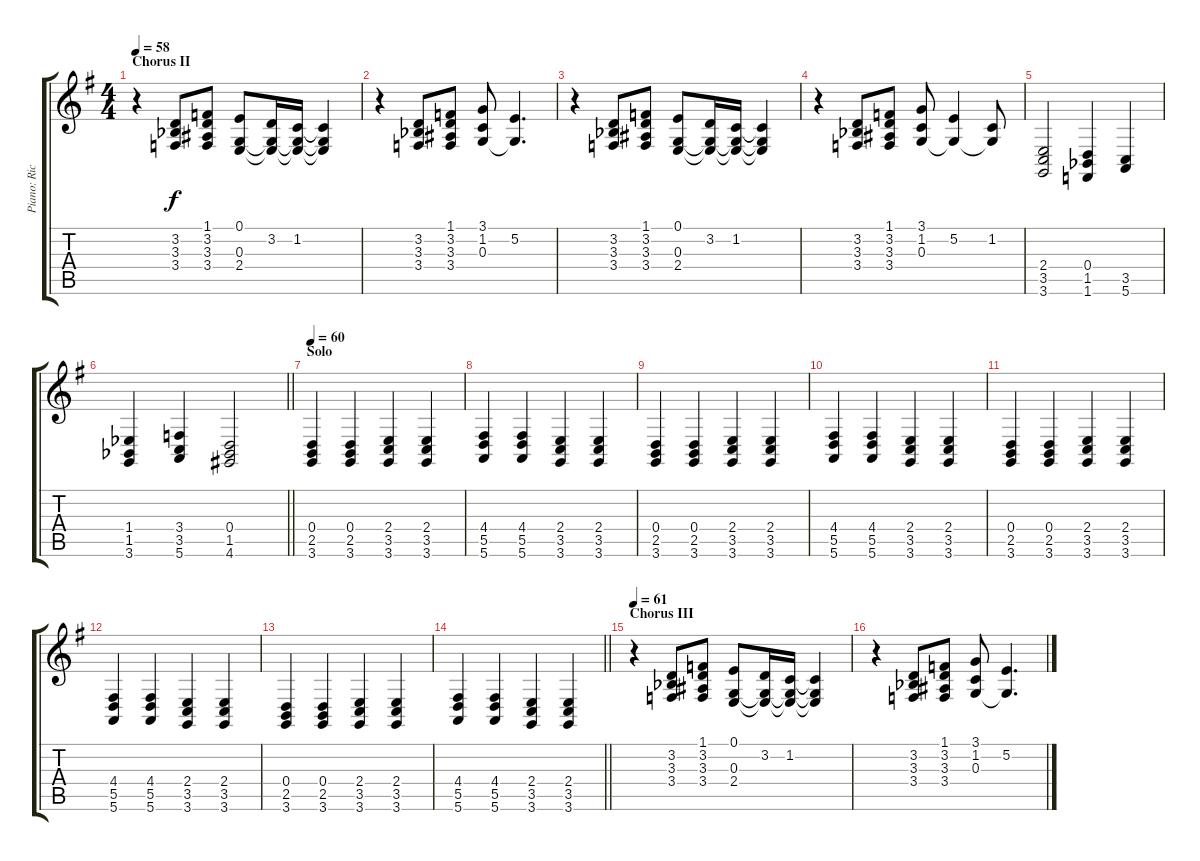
\track ("Piano: Rick" "Piano: Ric") {instrument electricgrandpiano}
\staff {score tabs}
\tuning (E4 B3 G3 D3 A2 E2) {hide}
\ts (4 4)
\section ("" "Chorus II")
\tempo 58
\clef g2
\ks g
r.4{dy f} (3.2 3.3{acc b} 3.4).8 (1.1 3.2 3.3 3.4).8 (0.1 0.3 2.4).8 (3.2 0.3{t} 2.4{t}).16 (1.2 0.3{t} 2.4{t}).16 (1.2{t} 0.3{t} 2.4{t}).4 |
r.4 (3.2 3.3{acc b} 3.4).8 (1.1 3.2 3.3 3.4).8 (3.1 1.2 0.3).8 (5.2 0.3{t}).4{d} |
r.4 (3.2 3.3{acc b} 3.4).8 (1.1 3.2 3.3 3.4).8 (0.1 0.3 2.4).8 (3.2 0.3{t} 2.4{t}).16 (1.2 0.3{t} 2.4{t}).16 (1.2{t} 0.3{t} 2.4{t}).4 |
r.4 (3.2 3.3{acc b} 3.4).8 (1.1 3.2 3.3 3.4).8 (3.1 1.2 0.3).8 (5.2 0.3{t}).4 (1.2 0.3{t}).8 |
(2.4 3.5 3.6).2 (0.4 1.5{acc b} 1.6).4 (3.5 5.6).4 |
\barLineRight lightlight
(1.4{acc b} 1.5{acc b} 3.6).4 (3.4 3.5 5.6).4 (0.4 1.5{acc b} 4.6).2 |
\section ("" "Solo")
\tempo 60
(0.4 2.5 3.6).4 (0.4 2.5 3.6).4 (2.4 3.5 3.6).4 (2.4 3.5 3.6).4 |
(4.4 5.5 5.6).4 (4.4 5.5 5.6).4 (2.4 3.5 3.6).4 (2.4 3.5 3.6).4 |
(0.4 2.5 3.6).4 (0.4 2.5 3.6).4 (2.4 3.5 3.6).4 (2.4 3.5 3.6).4 |
(4.4 5.5 5.6).4 (4.4 5.5 5.6).4 (2.4 3.5 3.6).4 (2.4 3.5 3.6).4 |
(0.4 2.5 3.6).4 (0.4 2.5 3.6).4 (2.4 3.5 3.6).4 (2.4 3.5 3.6).4 |
(4.4 5.5 5.6).4 (4.4 5.5 5.6).4 (2.4 3.5 3.6).4 (2.4 3.5 3.6).4 |
(0.4 2.5 3.6).4 (0.4 2.5 3.6).4 (2.4 3.5 3.6).4 (2.4 3.5 3.6).4 |
\barLineRight lightlight
(4.4 5.5 5.6).4 (4.4 5.5 5.6).4 (2.4 3.5 3.6).4 (2.4 3.5 3.6).4 |
\section ("" "Chorus III")
\tempo 61
r.4 (3.2 3.3{acc b} 3.4).8 (1.1 3.2 3.3 3.4).8 (0.1 0.3 2.4).8 (3.2 0.3{t} 2.4{t}).16 (1.2 0.3{t} 2.4{t}).16 (1.2{t} 0.3{t} 2.4{t}).4 |
r.4 (3.2 3.3{acc b} 3.4).8 (1.1 3.2 3.3 3.4).8 (3.1 1.2 0.3).8 (5.2 0.3{t}).4{d}
